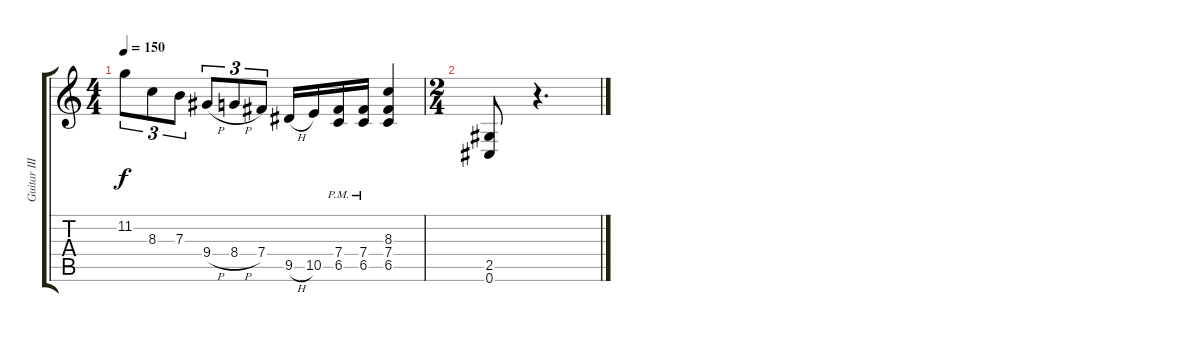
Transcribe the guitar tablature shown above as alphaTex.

\track ("Guitar III/Keys" "Guitar III") {instrument distortionguitar}
\staff {score tabs}
\tuning (Db4 Ab3 E3 B2 Gb2 Db2) {hide}
\ts (4 4)
\tempo 150
\clef g2
\ks c
11.2.8{tu (3 2) dy f} 8.3.8{tu (3 2)} 7.3.8{tu (3 2)} 9.4{h}.8{tu (3 2)} 8.4{h}.8{tu (3 2)} 7.4.8{tu (3 2)} 9.5{h}.16 10.5.16 (7.4{pm} 6.5{pm}).16 (7.4{pm} 6.5{pm}).16 (8.3 7.4 6.5).4 |
\ts (2 4)
(2.5 0.6).8 r.4{d}
